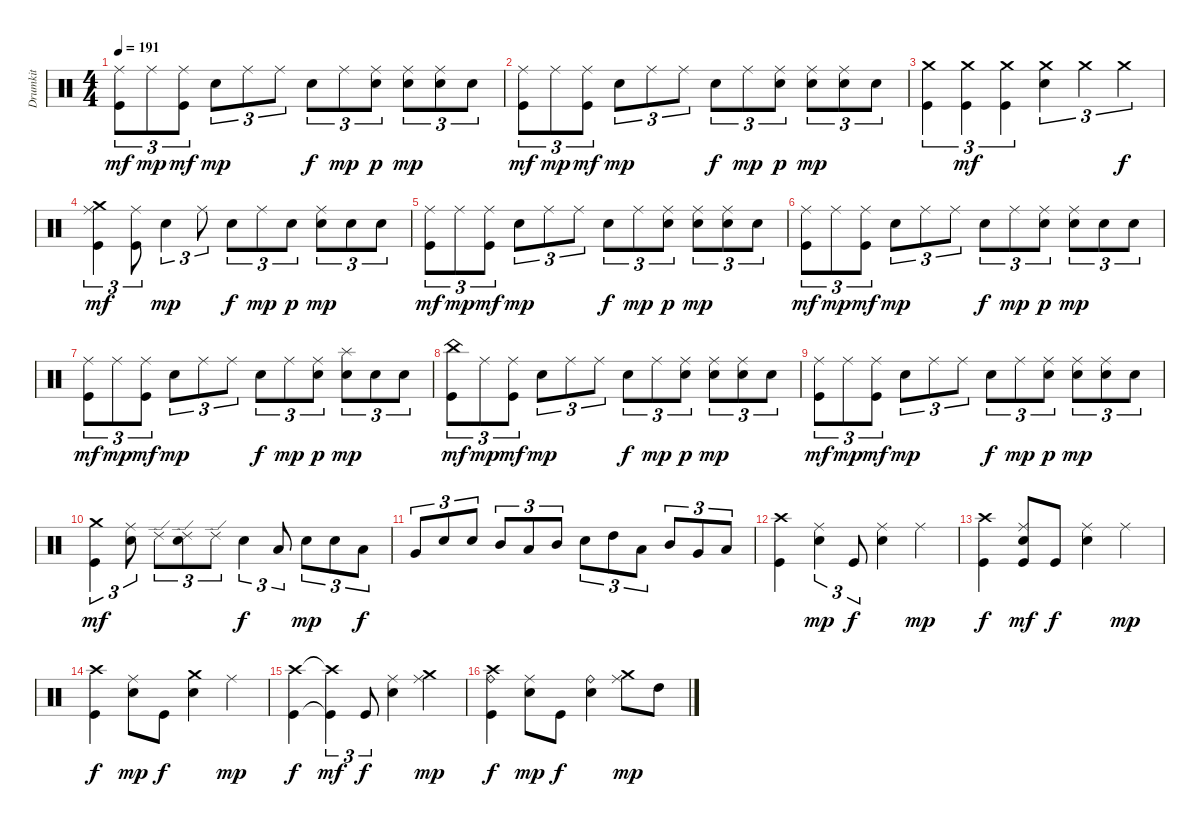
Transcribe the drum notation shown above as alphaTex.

\track ("Drumkit" "Drumkit") {instrument percussion}
\staff {score}
\articulation defaults
\ts (4 4)
\tempo 191
\clef neutral
\ks c
("Kick (hit)" "Ride (middle)").8{tu (3 2) dy mf} "Ride (middle)".8{tu (3 2) dy mp} ("Kick (hit)" "Ride (middle)").8{tu (3 2) dy mf} "Snare (hit) 2".8{tu (3 2) dy mp} "Ride (middle)".8{tu (3 2)} "Ride (middle)".8{tu (3 2)} "Snare (hit) 2".8{tu (3 2) dy f} "Ride (middle)".8{tu (3 2) dy mp} ("Snare (hit) 2" "Ride (middle)").8{tu (3 2) dy p} ("Snare (hit) 2" "Ride (middle)").8{tu (3 2) dy mp} ("Snare (hit) 2" "Ride (middle)").8{tu (3 2)} "Snare (hit) 2".8{tu (3 2)} |
("Kick (hit)" "Ride (middle)").8{tu (3 2) dy mf} "Ride (middle)".8{tu (3 2) dy mp} ("Kick (hit)" "Ride (middle)").8{tu (3 2) dy mf} "Snare (hit) 2".8{tu (3 2) dy mp} "Ride (middle)".8{tu (3 2)} "Ride (middle)".8{tu (3 2)} "Snare (hit) 2".8{tu (3 2) dy f} "Ride (middle)".8{tu (3 2) dy mp} ("Snare (hit) 2" "Ride (middle)").8{tu (3 2) dy p} ("Snare (hit) 2" "Ride (middle)").8{tu (3 2) dy mp} ("Snare (hit) 2" "Ride (middle)").8{tu (3 2)} "Snare (hit) 2".8{tu (3 2)} |
("Kick (hit)" "Crash medium (hit)").4{tu (3 2)} ("Kick (hit)" "Crash medium (hit)").4{tu (3 2) dy mf} ("Kick (hit)" "Crash medium (hit)").4{tu (3 2)} ("Snare (hit) 2" "Crash medium (hit)").4{tu (3 2)} "Crash medium (hit)".4{tu (3 2)} "Crash medium (hit)".4{tu (3 2) dy f} |
("Kick (hit)" "Ride (middle)" "Crash medium (hit)").4{tu (3 2) dy mf} ("Kick (hit)" "Ride (middle)").8{tu (3 2)} "Snare (hit) 2".4{tu (3 2) dy mp} "Ride (middle)".8{tu (3 2)} "Snare (hit) 2".8{tu (3 2) dy f} "Ride (middle)".8{tu (3 2) dy mp} "Snare (hit) 2".8{tu (3 2) dy p} ("Snare (hit) 2" "Ride (middle)").8{tu (3 2) dy mp} "Snare (hit) 2".8{tu (3 2)} "Snare (hit) 2".8{tu (3 2)} |
("Kick (hit)" "Ride (middle)").8{tu (3 2) dy mf} "Ride (middle)".8{tu (3 2) dy mp} ("Kick (hit)" "Ride (middle)").8{tu (3 2) dy mf} "Snare (hit) 2".8{tu (3 2) dy mp} "Ride (middle)".8{tu (3 2)} "Ride (middle)".8{tu (3 2)} "Snare (hit) 2".8{tu (3 2) dy f} "Ride (middle)".8{tu (3 2) dy mp} ("Snare (hit) 2" "Ride (middle)").8{tu (3 2) dy p} ("Snare (hit) 2" "Ride (middle)").8{tu (3 2) dy mp} ("Snare (hit) 2" "Ride (middle)").8{tu (3 2)} "Snare (hit) 2".8{tu (3 2)} |
("Kick (hit)" "Ride (middle)").8{tu (3 2) dy mf} "Ride (middle)".8{tu (3 2) dy mp} ("Kick (hit)" "Ride (middle)").8{tu (3 2) dy mf} "Snare (hit) 2".8{tu (3 2) dy mp} "Ride (middle)".8{tu (3 2)} "Ride (middle)".8{tu (3 2)} "Snare (hit) 2".8{tu (3 2) dy f} "Ride (middle)".8{tu (3 2) dy mp} ("Snare (hit) 2" "Ride (middle)").8{tu (3 2) dy p} ("Snare (hit) 2" "Ride (middle)").8{tu (3 2) dy mp} "Snare (hit) 2".8{tu (3 2)} "Snare (hit) 2".8{tu (3 2)} |
("Kick (hit)" "Ride (middle)").8{tu (3 2) dy mf} "Ride (middle)".8{tu (3 2) dy mp} ("Kick (hit)" "Ride (middle)").8{tu (3 2) dy mf} "Snare (hit) 2".8{tu (3 2) dy mp} "Ride (middle)".8{tu (3 2)} "Ride (middle)".8{tu (3 2)} "Snare (hit) 2".8{tu (3 2) dy f} "Ride (middle)".8{tu (3 2) dy mp} ("Snare (hit) 2" "Ride (middle)").8{tu (3 2) dy p} ("Snare (hit) 2" "Splash (hit)").8{tu (3 2) dy mp} "Snare (hit) 2".8{tu (3 2)} "Snare (hit) 2".8{tu (3 2)} |
("Kick (hit)" "China (hit)").8{tu (3 2) dy mf} "Ride (middle)".8{tu (3 2) dy mp} ("Kick (hit)" "Ride (middle)").8{tu (3 2) dy mf} "Snare (hit) 2".8{tu (3 2) dy mp} "Ride (middle)".8{tu (3 2)} "Ride (middle)".8{tu (3 2)} "Snare (hit) 2".8{tu (3 2) dy f} "Ride (middle)".8{tu (3 2) dy mp} ("Snare (hit) 2" "Ride (middle)").8{tu (3 2) dy p} ("Snare (hit) 2" "Ride (middle)").8{tu (3 2) dy mp} ("Snare (hit) 2" "Ride (middle)").8{tu (3 2)} "Snare (hit) 2".8{tu (3 2)} |
("Kick (hit)" "Ride (middle)").8{tu (3 2) dy mf} "Ride (middle)".8{tu (3 2) dy mp} ("Kick (hit)" "Ride (middle)").8{tu (3 2) dy mf} "Snare (hit) 2".8{tu (3 2) dy mp} "Ride (middle)".8{tu (3 2)} "Ride (middle)".8{tu (3 2)} "Snare (hit) 2".8{tu (3 2) dy f} "Ride (middle)".8{tu (3 2) dy mp} ("Snare (hit) 2" "Ride (middle)").8{tu (3 2) dy p} ("Snare (hit) 2" "Ride (middle)").8{tu (3 2) dy mp} ("Snare (hit) 2" "Ride (middle)").8{tu (3 2)} "Snare (hit) 2".8{tu (3 2)} |
("Kick (hit)" "Crash medium (hit)").4{tu (3 2) dy mf} ("Snare (hit) 2" "Ride (middle)").8{tu (3 2)} "Ride (edge) 2".8{tu (3 2)} ("Snare (hit) 2" "Ride (edge) 2").8{tu (3 2)} "Ride (edge) 2".8{tu (3 2)} "Snare (hit) 2".4{tu (3 2) dy f} "Low Tom (hit)".8{tu (3 2)} "Snare (hit) 2".8{tu (3 2) dy mp} "Snare (hit) 2".8{tu (3 2)} "Low Tom (hit)".8{tu (3 2) dy f} |
"Very Low Tom (hit)".8{tu (3 2)} "Snare (hit) 2".8{tu (3 2)} "Snare (hit) 2".8{tu (3 2)} "Mid Tom (hit)".8{tu (3 2)} "Low Tom (hit)".8{tu (3 2)} "Mid Tom (hit)".8{tu (3 2)} "Snare (hit) 2".8{tu (3 2)} "High Tom (hit)".8{tu (3 2)} "Low Tom (hit)".8{tu (3 2)} "Mid Tom (hit)".8{tu (3 2)} "Very Low Tom (hit)".8{tu (3 2)} "Low Floor Tom (hit)".8{tu (3 2)} |
("Kick (hit)" "Crash high (hit)").4 ("Snare (hit) 2" "Ride (middle)").4{tu (3 2) dy mp} "Kick (hit)".8{tu (3 2) dy f} ("Snare (hit) 2" "Ride (middle)").4 "Ride (middle)".4{dy mp} |
("Kick (hit)" "Crash high (hit)").4{dy f} ("Snare (hit) 2" "Ride (middle)" "Kick (hit)").8{dy mf} "Kick (hit)".8{dy f} ("Snare (hit) 2" "Ride (middle)").4 "Ride (middle)".4{dy mp} |
("Kick (hit)" "Crash high (hit)").4{dy f} ("Snare (hit) 2" "Ride (middle)").8{dy mp} "Kick (hit)".8{dy f} ("Snare (hit) 2" "Crash medium (hit)").4 "Ride (middle)".4{dy mp} |
("Kick (hit)" "Crash high (hit)").4{dy f} ("Kick (hit)"{t} "Crash high (hit)"{t}).4{tu (3 2) dy mf} "Kick (hit)".8{tu (3 2) dy f} ("Snare (hit) 2" "Ride (middle)").4 ("Crash medium (hit)" "Ride (middle)").4{dy mp} |
("Kick (hit)" "Crash high (hit)" "Ride (bell)").4{dy f} ("Snare (hit) 2" "Ride (middle)").8{dy mp} "Kick (hit)".8{dy f} ("Snare (hit) 2" "Ride (bell)").4 ("Crash medium (hit)" "Ride (middle)").8{dy mp} "High Tom (hit)".8
